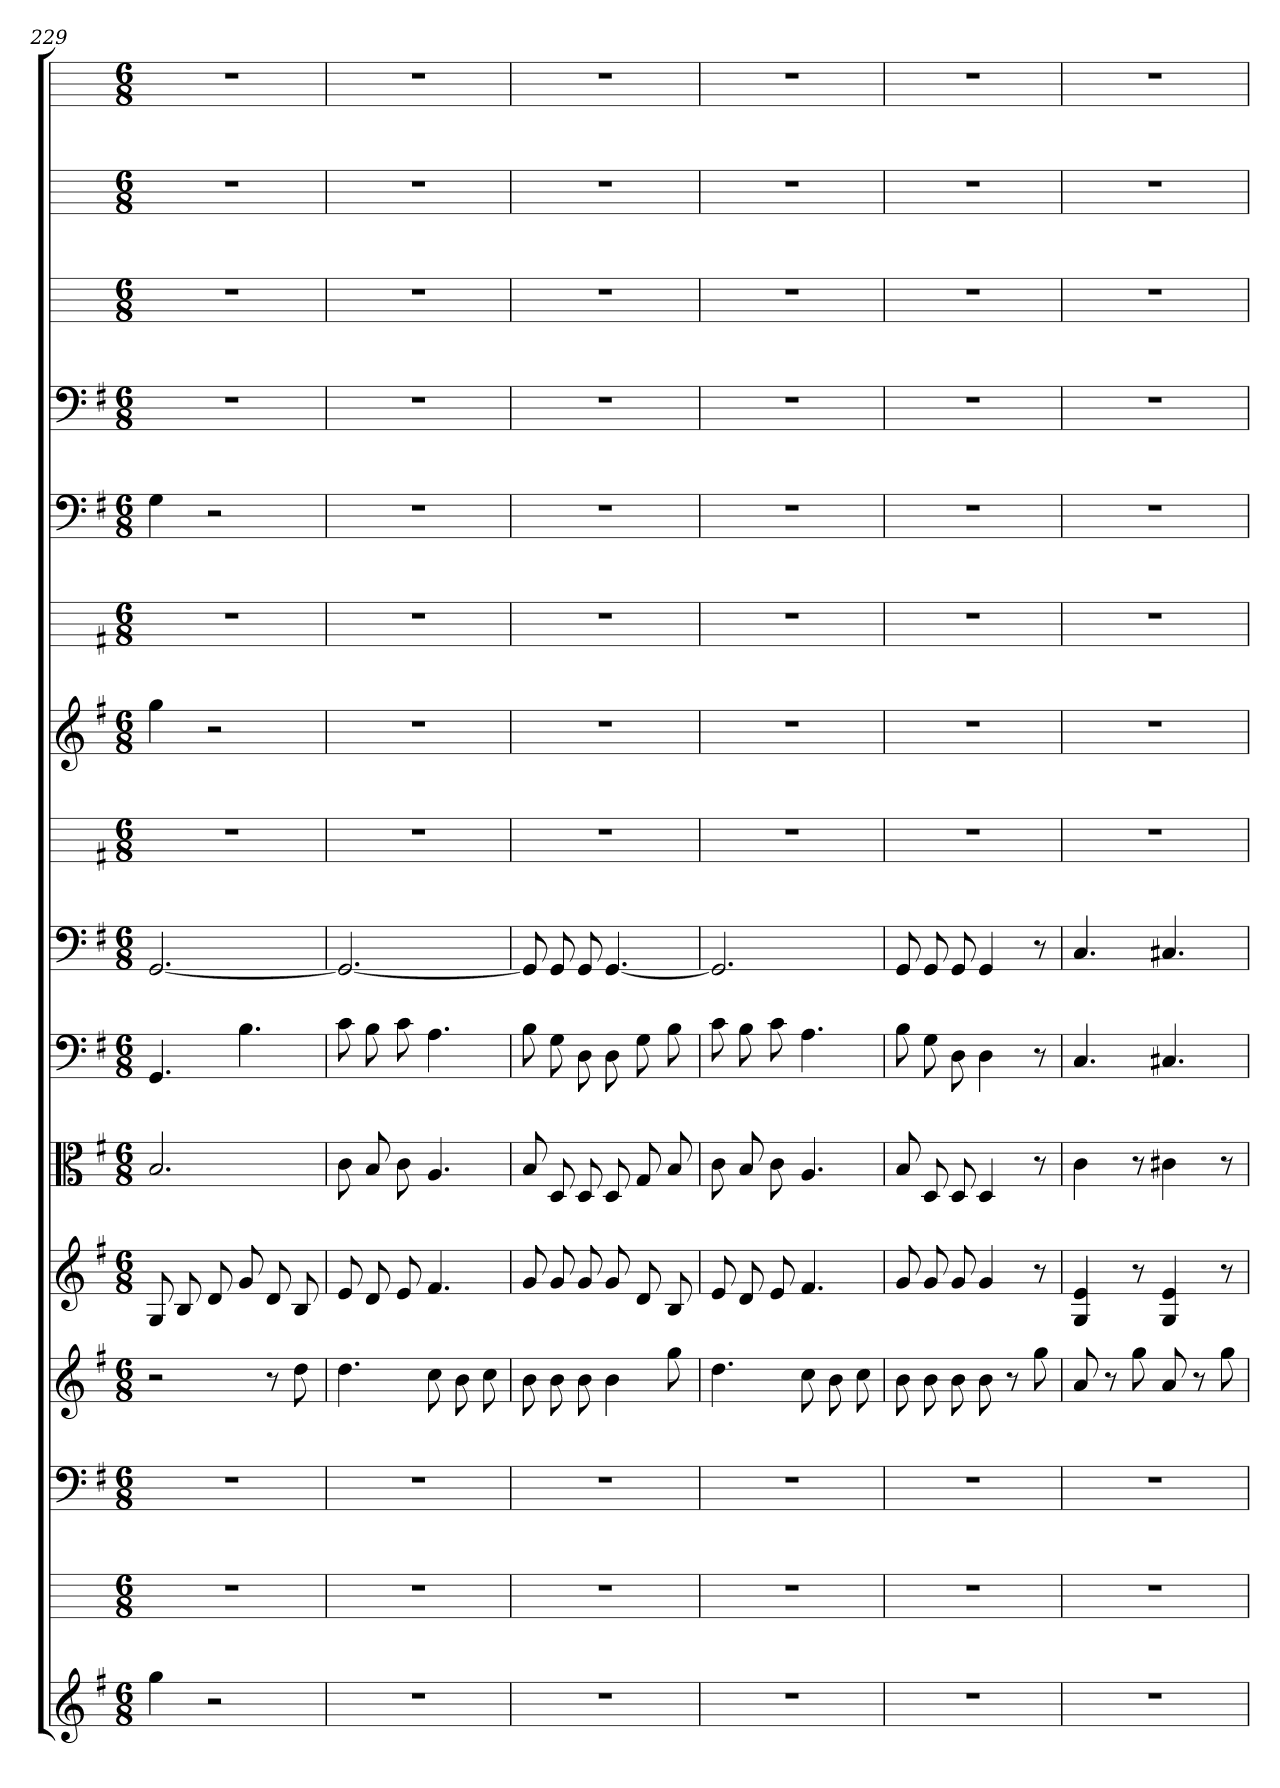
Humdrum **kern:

**kern	**kern	**kern	**kern	**kern	**kern	**kern	**kern	**kern	**kern	**kern	**kern	**kern	**kern	**kern	**kern
*part16	*part15	*part14	*part13	*part12	*part11	*part10	*part9	*part8	*part7	*part6	*part5	*part4	*part3	*part2	*part1
*staff16	*staff15	*staff14	*staff13	*staff12	*staff11	*staff10	*staff9	*staff8	*staff7	*staff6	*staff5	*staff4	*staff3	*staff2	*staff1
*	*	*clefF4	*	*	*clefC3	*clefF4	*clefF4	*	*	*	*clefF4	*clefF4	*	*	*
*k[f#]	*k[]	*k[f#]	*k[f#]	*k[f#]	*k[f#]	*k[f#]	*k[f#]	*k[f#]	*k[f#]	*k[f#]	*k[f#]	*k[f#]	*k[]	*k[]	*k[]
*M6/8	*M6/8	*M6/8	*M6/8	*M6/8	*M6/8	*M6/8	*M6/8	*M6/8	*M6/8	*M6/8	*M6/8	*M6/8	*M6/8	*M6/8	*M6/8
=229	=229	=229	=229	=229	=229	=229	=229	=229	=229	=229	=229	=229	=229	=229	=229
4gg	2.r	2.r	2r	8G	2.B	4.GG	[2.GG	2.r	4gg	2.r	4G	2.r	2.r	2.r	2.r
.	.	.	.	8B	.	.	.	.	.	.	.	.	.	.	.
2r	.	.	.	8d	.	.	.	.	2r	.	2r	.	.	.	.
.	.	.	.	8g	.	4.B	.	.	.	.	.	.	.	.	.
.	.	.	8r	8d	.	.	.	.	.	.	.	.	.	.	.
.	.	.	8dd	8B	.	.	.	.	.	.	.	.	.	.	.
=230	=230	=230	=230	=230	=230	=230	=230	=230	=230	=230	=230	=230	=230	=230	=230
2.r	2.r	2.r	4.dd	8e	8c	8c	2.GG_	2.r	2.r	2.r	2.r	2.r	2.r	2.r	2.r
.	.	.	.	8d	8B	8B	.	.	.	.	.	.	.	.	.
.	.	.	.	8e	8c	8c	.	.	.	.	.	.	.	.	.
.	.	.	8cc	4.f#	4.A	4.A	.	.	.	.	.	.	.	.	.
.	.	.	8b	.	.	.	.	.	.	.	.	.	.	.	.
.	.	.	8cc	.	.	.	.	.	.	.	.	.	.	.	.
=231	=231	=231	=231	=231	=231	=231	=231	=231	=231	=231	=231	=231	=231	=231	=231
2.r	2.r	2.r	8b	8g	8B	8B	8GG]	2.r	2.r	2.r	2.r	2.r	2.r	2.r	2.r
.	.	.	8b	8g	8D	8G	8GG	.	.	.	.	.	.	.	.
.	.	.	8b	8g	8D	8D	8GG	.	.	.	.	.	.	.	.
.	.	.	4b	8g	8D	8D	[4.GG	.	.	.	.	.	.	.	.
.	.	.	.	8d	8G	8G	.	.	.	.	.	.	.	.	.
.	.	.	8gg	8B	8B	8B	.	.	.	.	.	.	.	.	.
=232	=232	=232	=232	=232	=232	=232	=232	=232	=232	=232	=232	=232	=232	=232	=232
2.r	2.r	2.r	4.dd	8e	8c	8c	2.GG]	2.r	2.r	2.r	2.r	2.r	2.r	2.r	2.r
.	.	.	.	8d	8B	8B	.	.	.	.	.	.	.	.	.
.	.	.	.	8e	8c	8c	.	.	.	.	.	.	.	.	.
.	.	.	8cc	4.f#	4.A	4.A	.	.	.	.	.	.	.	.	.
.	.	.	8b	.	.	.	.	.	.	.	.	.	.	.	.
.	.	.	8cc	.	.	.	.	.	.	.	.	.	.	.	.
=233	=233	=233	=233	=233	=233	=233	=233	=233	=233	=233	=233	=233	=233	=233	=233
2.r	2.r	2.r	8b	8g	8B	8B	8GG	2.r	2.r	2.r	2.r	2.r	2.r	2.r	2.r
.	.	.	8b	8g	8D	8G	8GG	.	.	.	.	.	.	.	.
.	.	.	8b	8g	8D	8D	8GG	.	.	.	.	.	.	.	.
.	.	.	8b	4g	4D	4D	4GG	.	.	.	.	.	.	.	.
.	.	.	8r	.	.	.	.	.	.	.	.	.	.	.	.
.	.	.	8gg	8r	8r	8r	8r	.	.	.	.	.	.	.	.
=234	=234	=234	=234	=234	=234	=234	=234	=234	=234	=234	=234	=234	=234	=234	=234
2.r	2.r	2.r	8a	4G 4e	4c	4.C	4.C	2.r	2.r	2.r	2.r	2.r	2.r	2.r	2.r
.	.	.	8r	.	.	.	.	.	.	.	.	.	.	.	.
.	.	.	8gg	8r	8r	.	.	.	.	.	.	.	.	.	.
.	.	.	8a	4G 4e	4c#X	4.C#X	4.C#X	.	.	.	.	.	.	.	.
.	.	.	8r	.	.	.	.	.	.	.	.	.	.	.	.
.	.	.	8gg	8r	8r	.	.	.	.	.	.	.	.	.	.
=	=	=	=	=	=	=	=	=	=	=	=	=	=	=	=
*-	*-	*-	*-	*-	*-	*-	*-	*-	*-	*-	*-	*-	*-	*-	*-
